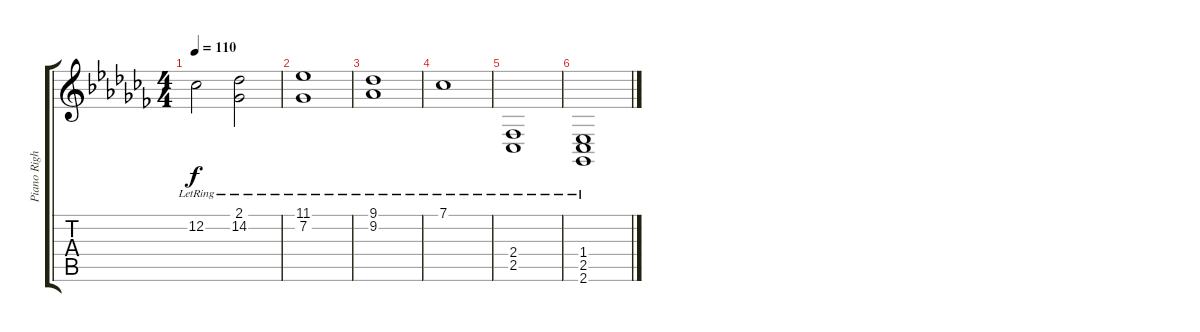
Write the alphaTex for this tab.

\track ("Piano Right Hand " "Piano Righ") {instrument acousticgrandpiano}
\staff {score tabs}
\tuning (E4 B3 G3 D3 A2 E2) {hide}
\ts (4 4)
\tempo 110
\clef g2
\ks abminor
12.2{lr}.2{dy f} (2.1{lr} 14.2{lr}).2 |
(11.1{lr} 7.2{lr}).1 |
(9.1{lr} 9.2{lr}).1 |
7.1{lr}.1 |
(2.4{lr} 2.5).1 |
(1.4{lr} 2.5 2.6).1
